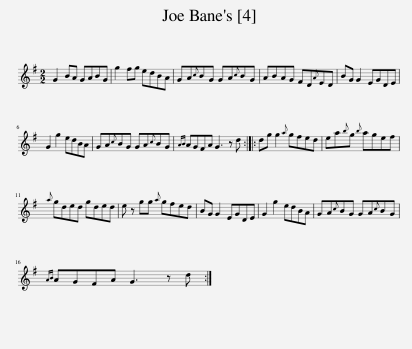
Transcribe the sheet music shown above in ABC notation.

X:1
L:1/8
M:2/2
I:linebreak $
K:G
V:1 treble
V:1
 G2 BA GABG | g2 fg edBA | GA{c}BG GA{c}BG | ABAG FD{A}ED | BG G2 EGDE |$ %5
 G2 g2 edBA | GA{c}BG GA{c}BG |{AB} AGFA G3 z d :: dg g2{a} gfed | ea{b}g{b} agef |$ %10
{a} gded gded | e z gg{a} gfed | BG G2 EGDE | G2 g2 edBA | GA{c}BG GA{c}BG |$ %15
{AB} AGFA G3 z d :| %16
